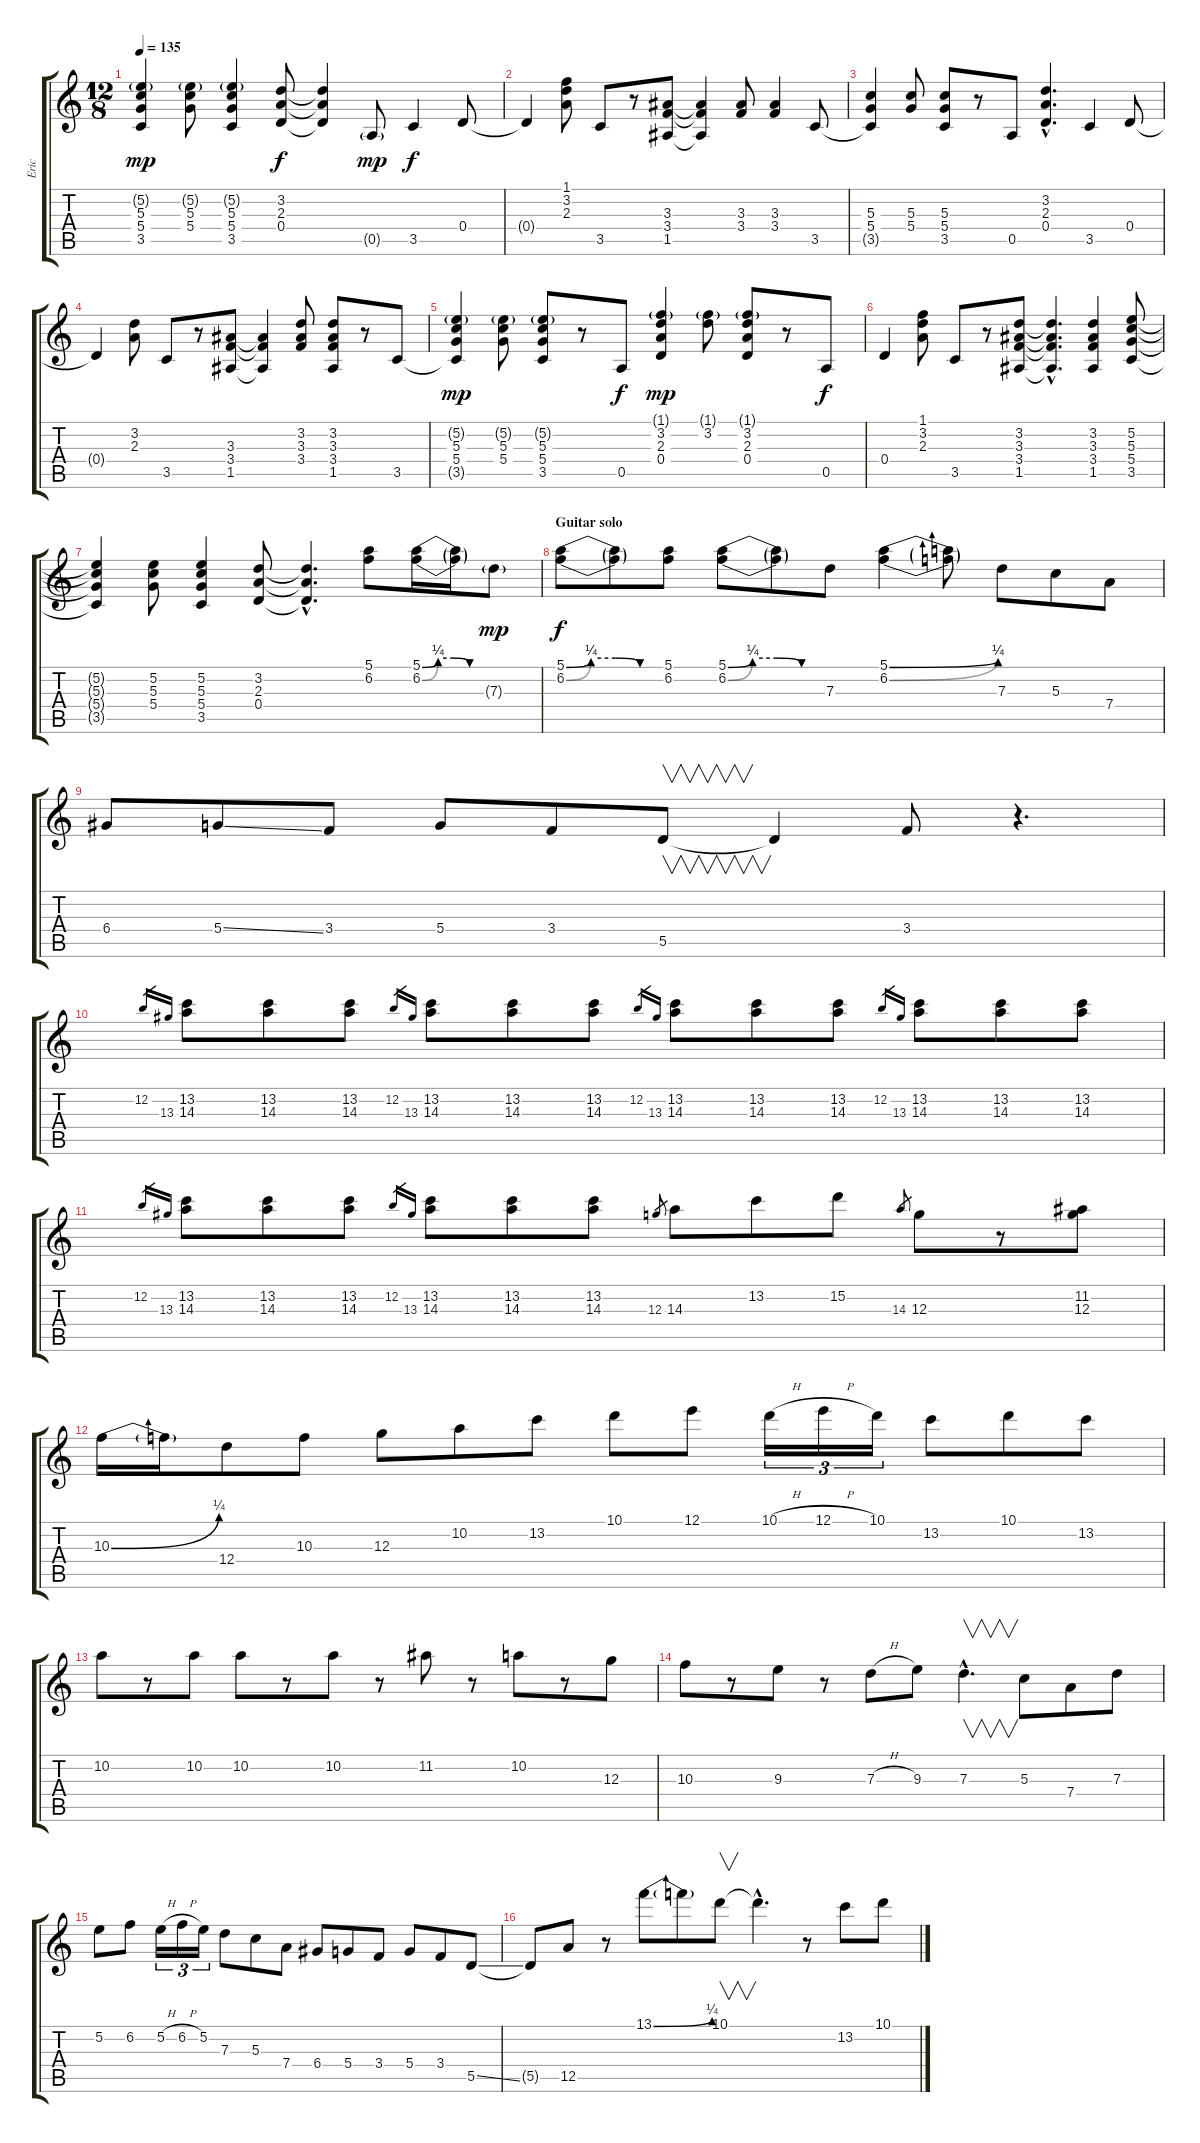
\track ("Eric" "Eric") {instrument acousticguitarsteel}
\staff {score tabs}
\tuning (E4 B3 G3 D3 A2 E2) {hide}
\ts (12 8)
\tempo 135
\clef g2
\ks c
(5.2{g} 5.3 5.4 3.5{t}).4{dy mp} (5.2{g} 5.3 5.4).8 (5.2{g} 5.3 5.4 3.5).4 (3.2 2.3 0.4).8{dy f} (3.2{t} 2.3{t} 0.4{t}).4 0.5{g}.8{dy mp} 3.5.4{dy f} 0.4.8 |
0.4{t}.4 (1.1 3.2 2.3).8 3.5.8 r.8 (3.3 3.4 1.5).8 (3.3{t} 3.4{t} 1.5{t}).4 (3.3 3.4).8 (3.3 3.4).4 3.5.8 |
(5.3 5.4 3.5{t}).4 (5.3 5.4).8 (5.3 5.4 3.5).8 r.8 0.5.8 (3.2{hac} 2.3{hac} 0.4{hac}).4{d} 3.5.4 0.4.8 |
0.4{t}.4 (3.2 2.3).8 3.5.8 r.8 (3.3 3.4 1.5).8 (3.3{t} 3.4{t} 1.5{t}).4 (3.2 3.3 3.4).8 (3.2 3.3 3.4 1.5).8 r.8 3.5.8 |
(5.2{g} 5.3 5.4 3.5{t}).4{dy mp} (5.2{g} 5.3 5.4).8 (5.2{g} 5.3 5.4 3.5).8 r.8 0.5.8{dy f} (1.1{g} 3.2 2.3 0.4).4{dy mp} (1.1{g} 3.2).8 (1.1{g} 3.2 2.3 0.4).8 r.8 0.5.8{dy f} |
0.4.4 (1.1 3.2 2.3).8 3.5.8 r.8 (3.2 3.3 3.4 1.5).8 (3.2{hac t} 3.3{hac t} 3.4{hac t} 1.5{hac t}).4{d} (3.2 3.3 3.4 1.5).4 (5.2 5.3 5.4 3.5).8 |
(5.2{t} 5.3{t} 5.4{t} 3.5{t}).4 (5.2 5.3 5.4).8 (5.2 5.3 5.4 3.5).4 (3.2 2.3 0.4).8 (3.2{hac t} 2.3{hac t} 0.4{hac t}).4{d} (5.1 6.2).8 (5.1{be (custom 0 0 15 1 30 1 45 0 60 0)} 6.2{be (custom 0 0 15 1 30 1 45 0 60 0)}).16 (5.1{t} 6.2{t}).16 7.3{g}.8{dy mp} |
\section ("" "Guitar solo")
(5.1{be (custom 0 0 15 1 30 1 45 0 60 0)} 6.2{be (custom 0 0 15 1 30 1 45 0 60 0)}).8{dy f} (5.1{t} 6.2{t}).8 (5.1 6.2).8 (5.1{be (custom 0 0 15 1 30 1 45 0 60 0)} 6.2{be (custom 0 0 15 1 30 1 45 0 60 0)}).8 (5.1{t} 6.2{t}).8 7.3.8 (5.1{be (bend 0 0 60 1)} 6.2{be (bend 0 0 60 1)}).4 (5.1{t} 6.2{t}).8 7.3.8 5.3.8 7.4.8 |
6.4.8 5.4{ss}.8 3.4.8 5.4.8 3.4.8 5.5.8{v} 5.5{t}.4 3.4.8 r.4{d} |
12.2.16{gr} 13.3.16{gr} (13.2 14.3).8 (13.2 14.3).8 (13.2 14.3).8 12.2.16{gr} 13.3.16{gr} (13.2 14.3).8 (13.2 14.3).8 (13.2 14.3).8 12.2.16{gr} 13.3.16{gr} (13.2 14.3).8 (13.2 14.3).8 (13.2 14.3).8 12.2.16{gr} 13.3.16{gr} (13.2 14.3).8 (13.2 14.3).8 (13.2 14.3).8 |
12.2.16{gr} 13.3.16{gr} (13.2 14.3).8 (13.2 14.3).8 (13.2 14.3).8 12.2.16{gr} 13.3.16{gr} (13.2 14.3).8 (13.2 14.3).8 (13.2 14.3).8 12.3.8{gr} 14.3.8 13.2.8 15.2.8 14.3.8{gr} 12.3.8 r.8 (11.2 12.3).8 |
10.3{be (bend 0 0 60 1)}.16 10.3{t}.16 12.4.8 10.3.8 12.3.8 10.2.8 13.2.8 10.1.8 12.1.8 10.1{h}.16{tu (3 2)} 12.1{h}.16{tu (3 2)} 10.1.16{tu (3 2)} 13.2.8 10.1.8 13.2.8 |
10.2.8 r.8 10.2.8 10.2.8 r.8 10.2.8 r.8 11.2.8 r.8 10.2.8 r.8 12.3.8 |
10.3.8 r.8 9.3.8 r.8 7.3{h}.8 9.3.8 7.3{hac}.4{v d} 5.3.8 7.4.8 7.3.8 |
5.2.8 6.2.8 5.2{h}.16{tu (3 2)} 6.2{h}.16{tu (3 2)} 5.2.16{tu (3 2)} 7.3.8 5.3.8 7.4.8 6.4.8 5.4.8 3.4.8 5.4.8 3.4.8 5.5{ss}.8 |
5.5{t}.8 12.5.8 r.8 13.1{be (bend 0 0 60 1)}.8 13.1{t}.8 10.1.8{v} 10.1{hac t}.4{d} r.8 13.2.8 10.1.8
